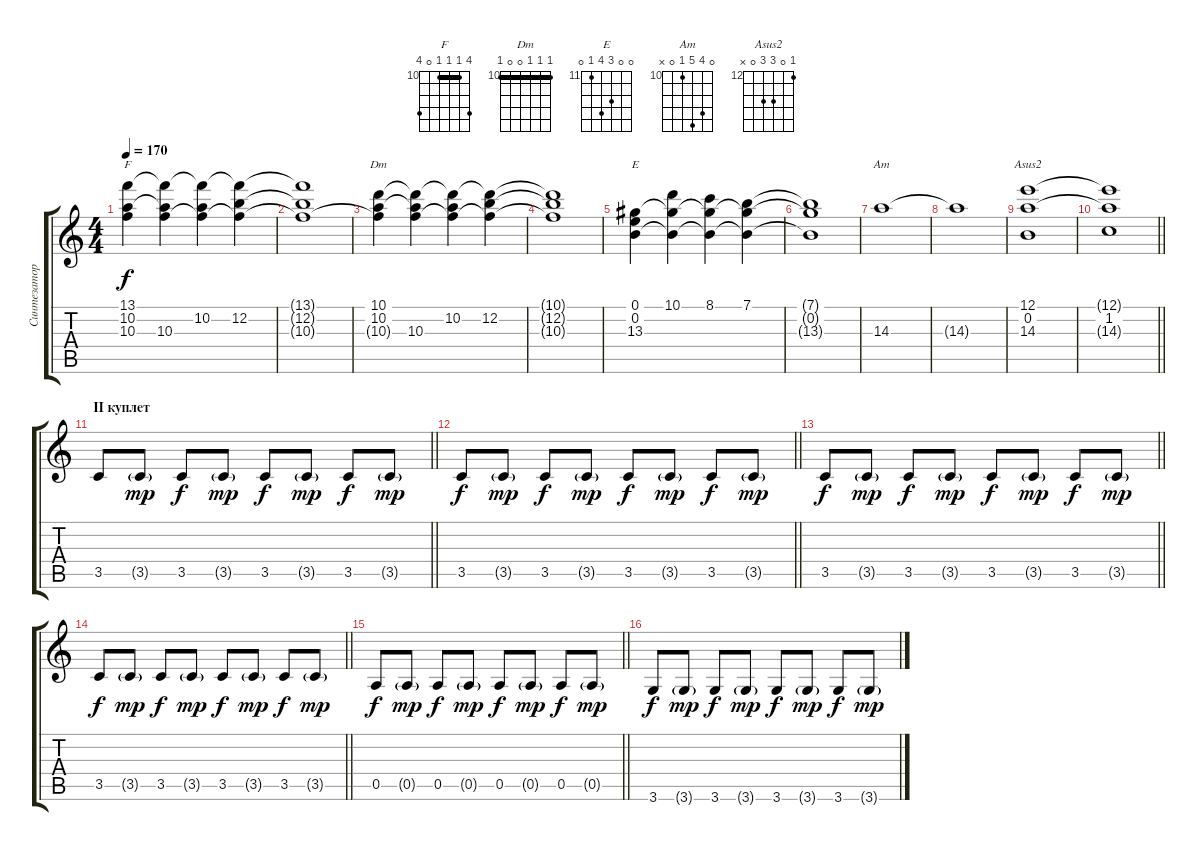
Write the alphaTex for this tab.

\track ("Синтезатор" "Синтезатор") {instrument synthbass1}
\staff {score tabs}
\tuning (E4 B3 G3 D3 A2 E2) {hide}
\chord ("F" 13 10 10 10 0 13) {firstfret 10 barre 10}
\chord ("Dm" 10 10 10 0 0 10) {firstfret 10 barre 10}
\chord ("E" 0 0 13 14 11 0) {firstfret 11}
\chord ("Am" 0 13 14 10 0 x) {firstfret 10}
\chord ("Asus2" 12 0 14 14 0 x) {firstfret 12}
\ts (4 4)
\tempo 170
\clef g2
\ks c
(13.1 10.2 10.3).4{ch "F" dy f} (13.1{t} 10.2{t} 10.3).4 (13.1{t} 10.2 10.3{t}).4 (13.1{t} 12.2 10.3{t}).4 |
(13.1{t} 12.2{t} 10.3{t}).1 |
(10.1 10.2 10.3{t}).4{ch "Dm"} (10.1{t} 10.2{t} 10.3).4 (10.1{t} 10.2 10.3{t}).4 (10.1{t} 12.2 10.3{t}).4 |
(10.1{t} 12.2{t} 10.3{t}).1 |
(0.1 0.2 13.3).4{ch "E"} (10.1 0.2{t} 13.3{t}).4 (8.1 0.2{t} 13.3{t}).4 (7.1 0.2{t} 13.3{t}).4 |
(7.1{t} 0.2{t} 13.3{t}).1 |
14.3.1{ch "Am"} |
14.3{t}.1 |
(12.1 0.2 14.3).1{ch "Asus2" volume 7} |
\barLineRight lightlight
(12.1{t} 1.2 14.3{t}).1 |
\section ("" "II куплет")
\barLineRight lightlight
3.5.8{volume 8} 3.5{g}.8{dy mp} 3.5.8{dy f} 3.5{g}.8{dy mp} 3.5.8{dy f} 3.5{g}.8{dy mp} 3.5.8{dy f} 3.5{g}.8{dy mp} |
\barLineRight lightlight
3.5.8{dy f} 3.5{g}.8{dy mp} 3.5.8{dy f} 3.5{g}.8{dy mp} 3.5.8{dy f} 3.5{g}.8{dy mp} 3.5.8{dy f} 3.5{g}.8{dy mp} |
\barLineRight lightlight
3.5.8{dy f} 3.5{g}.8{dy mp} 3.5.8{dy f} 3.5{g}.8{dy mp} 3.5.8{dy f} 3.5{g}.8{dy mp} 3.5.8{dy f} 3.5{g}.8{dy mp} |
\barLineRight lightlight
3.5.8{dy f} 3.5{g}.8{dy mp} 3.5.8{dy f} 3.5{g}.8{dy mp} 3.5.8{dy f} 3.5{g}.8{dy mp} 3.5.8{dy f} 3.5{g}.8{dy mp} |
\barLineRight lightlight
0.5.8{dy f} 0.5{g}.8{dy mp} 0.5.8{dy f} 0.5{g}.8{dy mp} 0.5.8{dy f} 0.5{g}.8{dy mp} 0.5.8{dy f} 0.5{g}.8{dy mp} |
3.6.8{dy f} 3.6{g}.8{dy mp} 3.6.8{dy f} 3.6{g}.8{dy mp} 3.6.8{dy f} 3.6{g}.8{dy mp} 3.6.8{dy f} 3.6{g}.8{dy mp}
